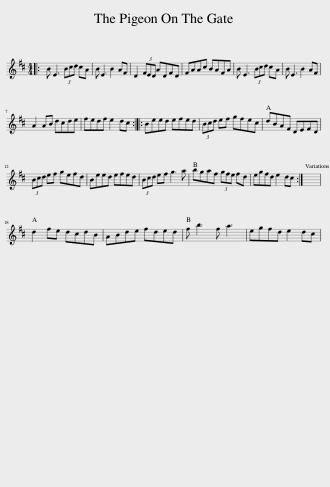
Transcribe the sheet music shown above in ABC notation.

X:1
L:1/8
M:4/4
I:linebreak $
K:D
V:1 treble
V:1
|: B E3 (3Bcd cA | B E3 B2 AF | D2 (3FED ADFD | FAAc BAFA | B E3 (3Bcd cA | %5
 B E3 B2 AF |$ A2 AB dcde | fedf e2 dc :: Beed efed | (3Bcd ef gfec | %10
 dBAF DEFD |$ (3Bcd ef gefd | Beed efed | (3Bcd ef g3 a | bgaf (3gfe fd | %15
 egfd e2 dc :| x8 |$ d2 fe dcdB | ABde fded | f b3 f a3 | %20
 egfd e2 dc | %21
